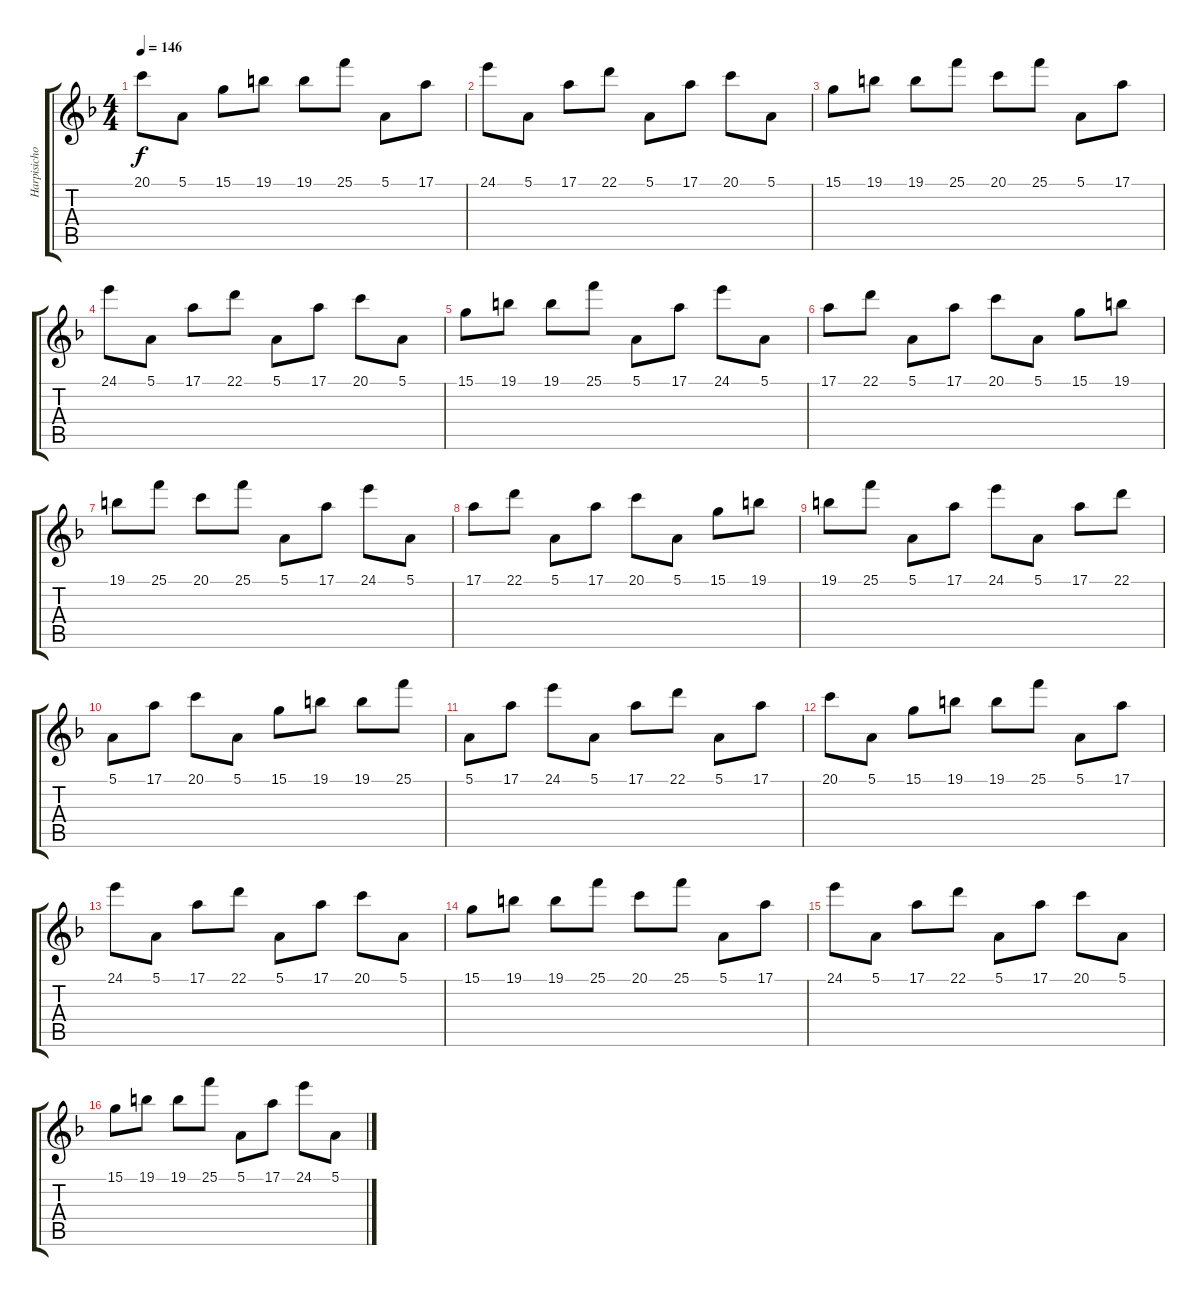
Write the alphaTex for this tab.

\track ("Harpisichord" "Harpisicho") {instrument harpsichord}
\staff {score tabs}
\tuning (E4 B3 G3 D3 A2 E2) {hide}
\ts (4 4)
\tempo 146
\clef g2
\ks dminor
20.1.8{dy f} 5.1.8 15.1.8 19.1.8 19.1.8 25.1.8 5.1.8 17.1.8 |
24.1.8 5.1.8 17.1.8 22.1.8 5.1.8 17.1.8 20.1.8 5.1.8 |
15.1.8 19.1.8 19.1.8 25.1.8 20.1.8 25.1.8 5.1.8 17.1.8 |
24.1.8 5.1.8 17.1.8 22.1.8 5.1.8 17.1.8 20.1.8 5.1.8 |
15.1.8 19.1.8 19.1.8 25.1.8 5.1.8 17.1.8 24.1.8 5.1.8 |
17.1.8 22.1.8 5.1.8 17.1.8 20.1.8 5.1.8 15.1.8 19.1.8 |
19.1.8 25.1.8 20.1.8 25.1.8 5.1.8 17.1.8 24.1.8 5.1.8 |
17.1.8 22.1.8 5.1.8 17.1.8 20.1.8 5.1.8 15.1.8 19.1.8 |
19.1.8 25.1.8 5.1.8 17.1.8 24.1.8 5.1.8 17.1.8 22.1.8 |
5.1.8 17.1.8 20.1.8 5.1.8 15.1.8 19.1.8 19.1.8 25.1.8 |
5.1.8 17.1.8 24.1.8 5.1.8 17.1.8 22.1.8 5.1.8 17.1.8 |
20.1.8 5.1.8 15.1.8 19.1.8 19.1.8 25.1.8 5.1.8 17.1.8 |
24.1.8 5.1.8 17.1.8 22.1.8 5.1.8 17.1.8 20.1.8 5.1.8 |
15.1.8 19.1.8 19.1.8 25.1.8 20.1.8 25.1.8 5.1.8 17.1.8 |
24.1.8 5.1.8 17.1.8 22.1.8 5.1.8 17.1.8 20.1.8 5.1.8 |
15.1.8 19.1.8 19.1.8 25.1.8 5.1.8 17.1.8 24.1.8 5.1.8
